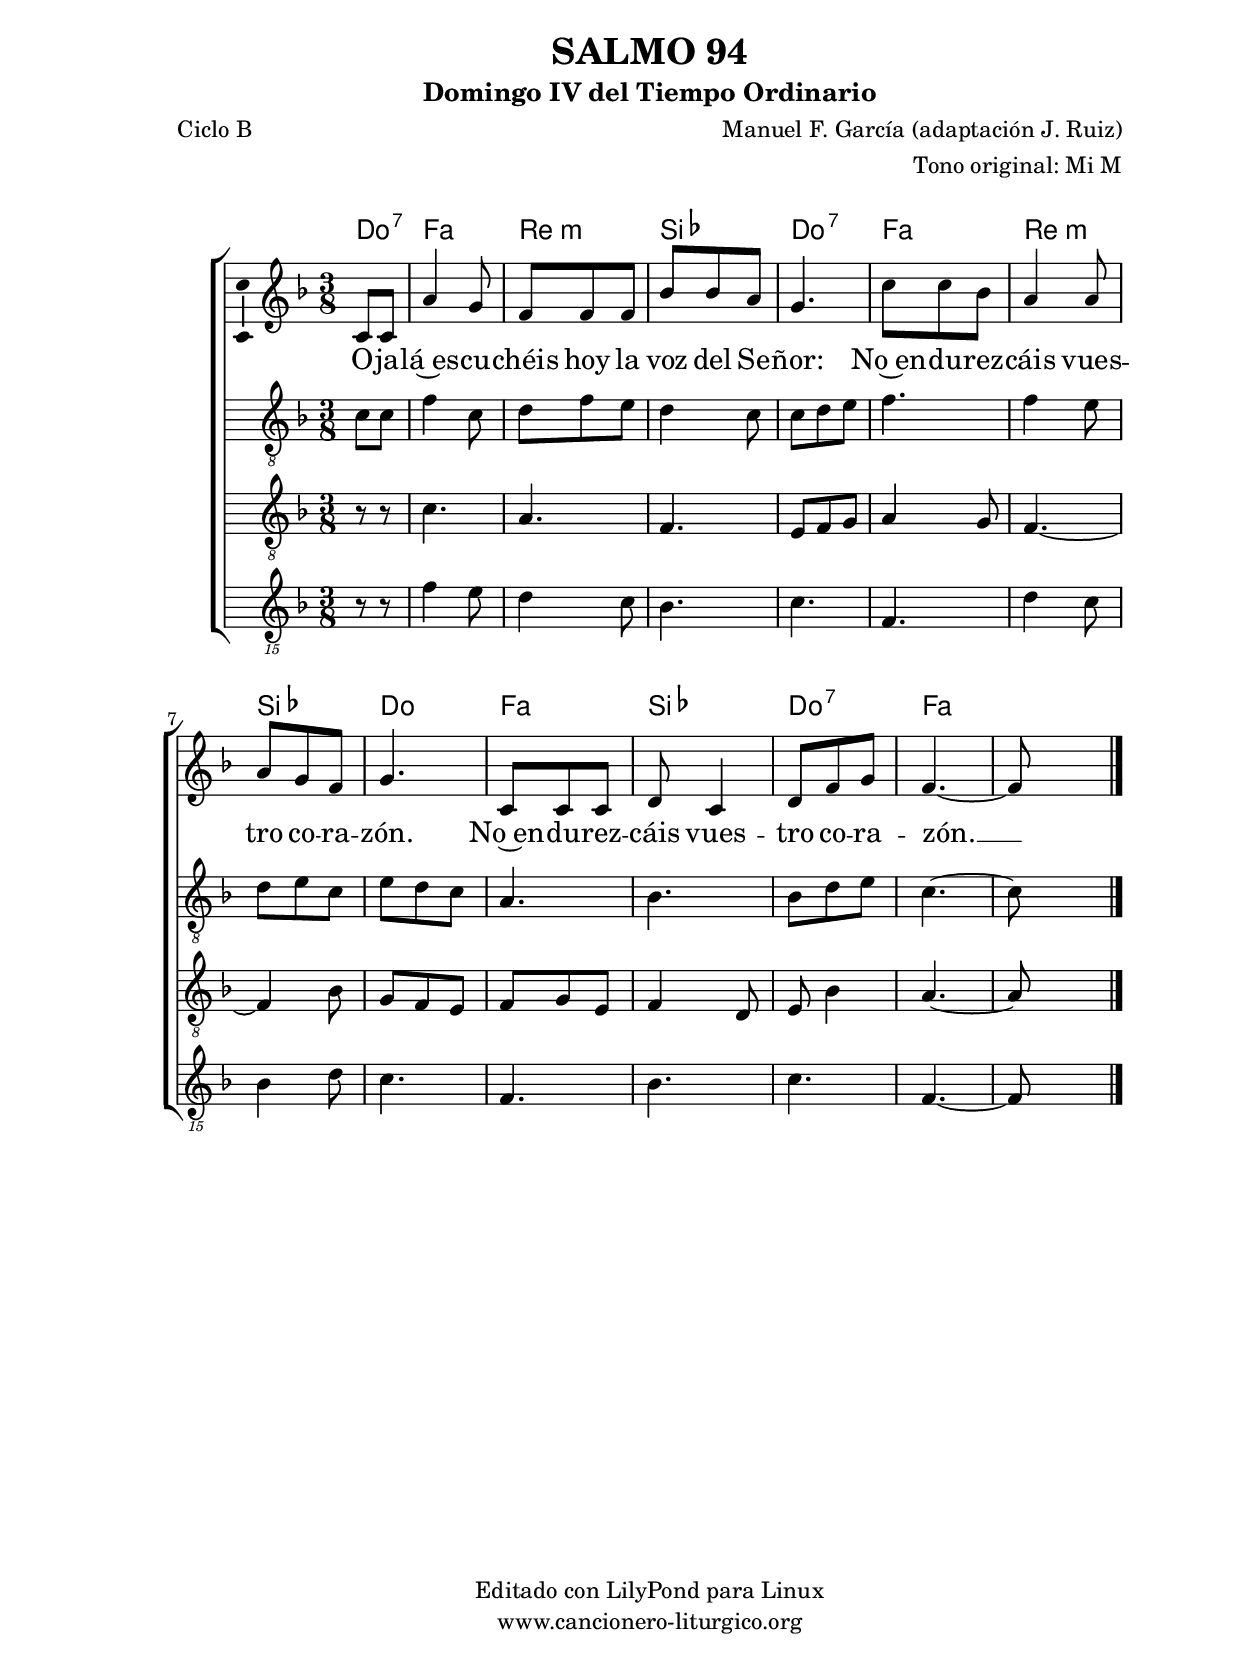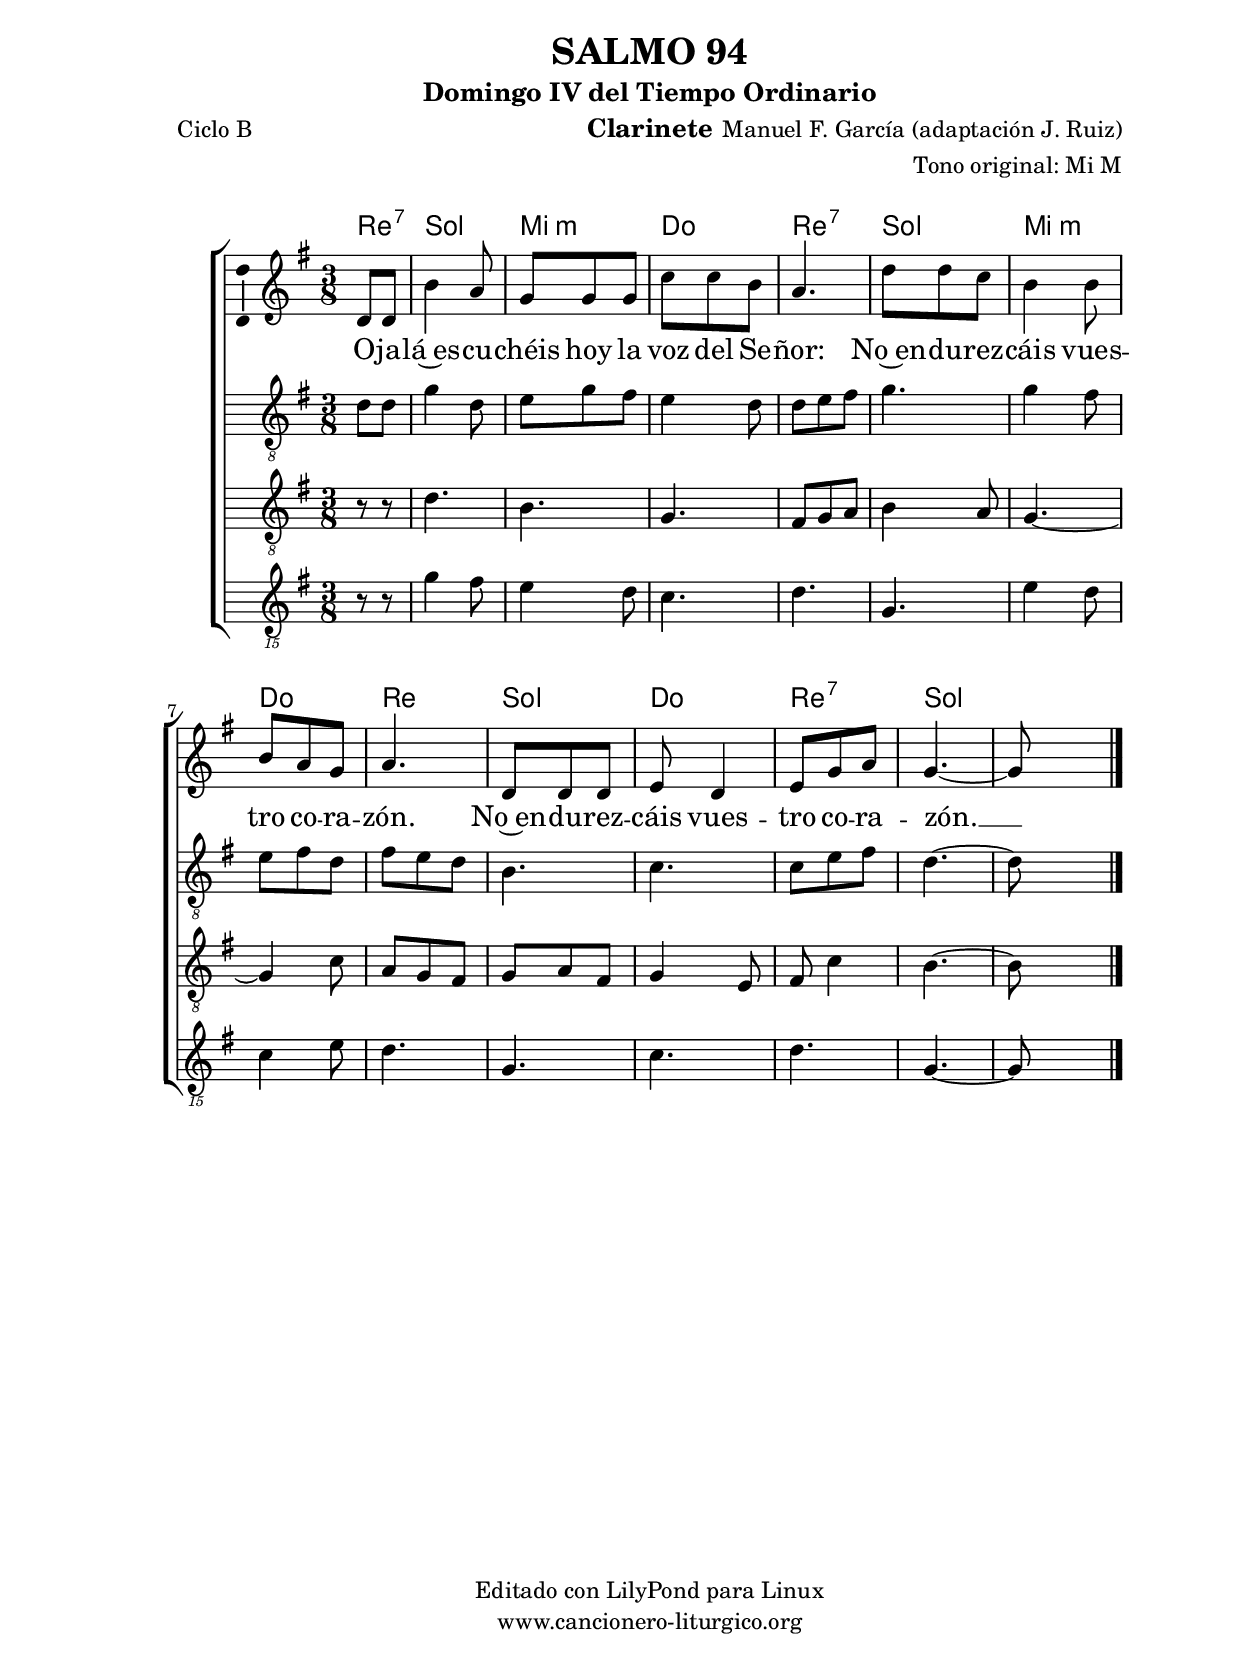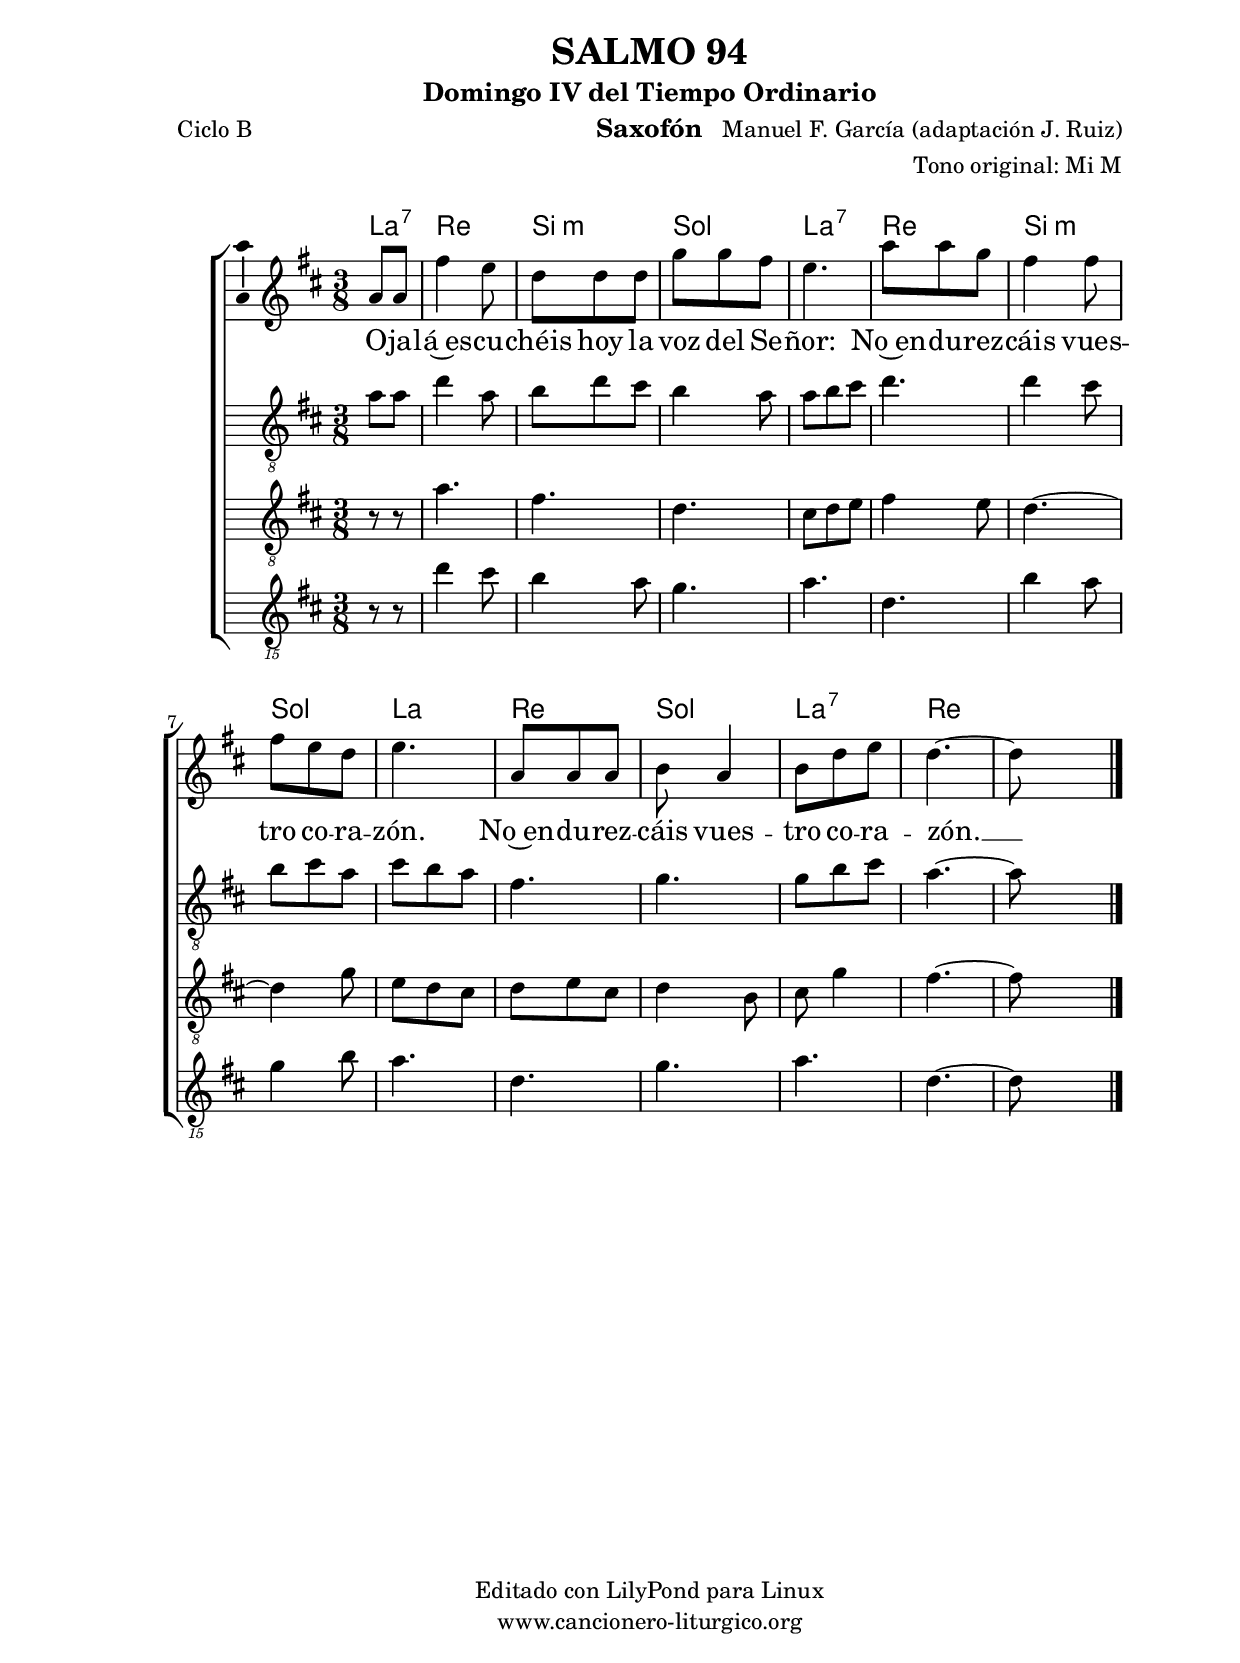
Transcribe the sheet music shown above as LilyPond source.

%
%para convertir .midi en .wav:
%timidity filename.midi -Ow -o finename.wav
%
%
%Para convertir de .wav a .mp3:
%lame -h -m j filename.wav
%
%
%para escuchar el midi:
%timidity nombrefichero.midi
%


%versión de lilypond para la que se ha escrito esta partitura:
\version "2.16.0"

	%Tamaño papel
	#(set-default-paper-size "a4")
	%Tamaño partitura
	#(set-global-staff-size 20)
	%No responde al pulsar sobre una nota
	#(ly:set-option 'point-and-click #f)

%parámetros del encabezamiento:
\header {
	title = "SALMO 94"
	subtitle = "Domingo IV del Tiempo Ordinario"
	composer = "Manuel F. García (adaptación J. Ruiz)"
	poet = "Ciclo B"
	meter = ""
	arranger = "Tono original: Mi M"
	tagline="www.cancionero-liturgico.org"
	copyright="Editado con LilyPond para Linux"
	tiempo = "Ordinario"
	usos = "Salmo"
	letra = "Ojalá escuchéis hoy la voz del Señor: No endurezcáis vuestro corazón. No endurezcáis vuestro corazón."
	}

%parámetros asociados al papel:
\paper  {
	oddHeaderMarkup = \markup {\fill-line { \on-the-fly #not-first-page \fromproperty #'header:title \on-the-fly #not-first-page \fromproperty #'header:composer }}
	evenHeaderMarkup = \markup {\fill-line { \fromproperty #'header:composer \fromproperty #'header:title }}
	#(set-paper-size "a4")
	print-page-number = ##f
	first-page-number = 1
	print-first-page-number = ##f
%	head-separation = 3.0 \cm
	top-margin = 2.0 \cm
	bottom-margin = 0.5\cm
%%%	bottom-margin = -1.0\cm
	left-margin = 3.0 \cm
	line-width = 16.0 \cm 
	indent = 8\mm
	interscoreline = 2.\mm
	between-system-space = 15\mm
%	para que las partituras no llenen la hoja:
	ragged-bottom = ##t
%	idem para la última hoja:
	ragged-last-bottom = ##f
%	para que las partituras llenen el ancho del papel:
	ragged-last = ##f
	after-title-space = 2.5 \cm
%page-count=1
%system-count=8

	%Flexible Vertical Spacing
%	markup-markup-spacing =
%	#'((basic-distance . 15) (minimum-distance . 15) (padding . 3))
	markup-system-spacing =
	#'((basic-distance . 15) (minimum-distance . 15) (padding . 3))
	system-system-spacing =
	#'((basic-distance . 15) (minimum-distance . 15) (padding . 3))
	score-system-spacing =
	#'((basic-distance . 15) (minimum-distance . 15) (padding . 5))
%	top-system-spacing = % header
%	#'((basic-distance . 8) (minimum-distance . 0) (padding . 3))
%	top-markup-spacing =
%	#'((basic-distance . 20) (minimum-distance . 20) (padding . 3))
	last-bottom-spacing = % footer
	#'((basic-distance . 5) (minimum-distance . 5) (padding . 3))
%	score-markup-spacing =
%	#'((basic-distance . 16) (minimum-distance . 13) (padding . 3))

	}


%parámetros que afectan a toda la partitura:
global =  {
	%clave de sol (G):
	\clef G
	%armadura:
	\transpose e f
	\key e \major
	\tempo 4=90
	\set Score.tempoHideNote = ##t
	}


acordes = {
	\italianChords
	\chordmode {
	\transpose e f
{
b4:7
e4. cis:m a b:7 e cis:m a b e a b:7 e s
	}
	}
}


melodia = 
	\transpose e f
{
	\relative c'{
	\time 3/8

\partial 4
b8 b
gis'4 fis8
e8 e e
a8 a gis8
fis4.
b8 b a
gis4 gis8
gis8 fis e
fis4.
b,8 b b
cis8 b4
cis8 e fis
e4.~
e8 s4

	\bar "|."
	}
	}

melodiados = 
	\transpose e f
{
	\relative c'{
	\time 3/8

\clef "G_8"
b8 b
e4 b8
cis8 e dis
cis4 b8
b8 cis dis
e4.
e4 dis8
cis8 dis b
dis8 cis b
gis4.
a4.
a8 cis dis
b4.~
b8 s4

	\bar "|."
	}
	}

melodiatres = 
	\transpose e f
{
	\relative c'{
	\time 3/8
%\clef F
\clef "G_8"
r8 r
b4.
gis4.
e4.
dis8 e fis
gis4 fis8
e4.~
e4 a8 fis8 e dis
e8 fis dis
e4 cis8
dis8 a'4 gis4.~
gis8 s4

	\bar "|."
	}
	}

melodiacuatro = 
	\transpose e f
{
	\relative c{
	\time 3/8
%\clef F
\clef "G_15"
r8 r
e4 dis8
cis4 b8
a4.
b4.
e,4.
cis'4 b8
a4 cis8
b4.
e,4.
a4.
b4.
e,4.~
e8 s4

	\bar "|."
	}
	}

texto = \lyricmode {
O -- ja -- lá~es -- cu -- chéis hoy la voz del Se -- ñor: No~en -- du -- rez -- cáis vues -- tro co -- ra -- zón. No~en -- du -- rez -- cáis vues -- tro co -- ra -- zón. __
	}


acordesStaff = \context ChordNames = acordesStaff <<
	\set chordChanges = ##t
	\acordes
	>>


vozStaff = \context Voice = vozStaff
\with {\consists "Ambitus_engraver"}
<<
%	\set Staff.instrumentName = ""
%	\set Staff.shortInstrumentName = ""
%	\set Staff.midiInstrument = #"clarinet"
%	\set Staff.midiInstrument = #"cello"
%	\set Staff.midiInstrument = #"flute"
	\set Staff.midiInstrument = #"electric guitar (jazz)"
%	\set Staff.midiInstrument = #"english horn"
%	\set Staff.midiInstrument = #"violin"
%	\set Staff.midiInstrument = #"glockenspiel"
	\set Staff.midiMinimumVolume = #0.7
	\set Staff.midiMaximumVolume = #0.9
	\global
	\melodia
	>>

vozdosStaff = \context Voice = vozdosStaff
<<
%	\set Staff.instrumentName = "Clarinete 1"
%	\set Staff.shortInstrumentName = "C"
	\override Staff.StaffSymbol #'staff-space = #(magstep -0.35)
	\set Staff.midiInstrument = #"english horn"
	\set Staff.midiMinimumVolume = #0.4
	\set Staff.midiMaximumVolume = #0.5
	\global
	\melodiados
	>>

voztresStaff = \context Voice = voztresStaff
<<
%	\set Staff.instrumentName = "Saxofón"
%	\set Staff.shortInstrumentName = "S"
	\override Staff.StaffSymbol #'staff-space = #(magstep -0.35)
	\set Staff.midiInstrument = #"violin"
	\set Staff.midiMinimumVolume = #0.4
	\set Staff.midiMaximumVolume = #0.5
	\global
	\melodiatres
	>>

vozcuatroStaff = \context Voice = vozcuatroStaff
<<
%	\set Staff.instrumentName = "Saxofón"
%	\set Staff.shortInstrumentName = "S"
	\override Staff.StaffSymbol #'staff-space = #(magstep -0.35)
	\set Staff.midiInstrument = #"violin"
	\set Staff.midiMinimumVolume = #0.4
	\set Staff.midiMaximumVolume = #0.5
	\global
	\melodiacuatro
	>>


textoStaff = \context Lyrics = textoStaff <<
	\lyricsto vozStaff \texto
	>>

\book {
	\score {
		\context ChoirStaff {
%			\override StaffGroup.SystemStartBracket #'collapse-height = #1
%			\override Score.SystemStartBar #'collapse-height = #1
			<<
			\acordesStaff
			\vozStaff
			\textoStaff
			\vozdosStaff
			\voztresStaff
			\vozcuatroStaff
			>>
			}
		\layout {
	    		\context {
				\Lyrics
				\override LyricText #'font-size = #2
				}
	   		 \context {
				\Score
				%fontSize = #3
				\override StaffSymbol #'staff-space = #(magstep +3)
				%\override Beam #'thickness = #0.55
				%\override SpacingSpanner #'spacing-increment = #1.0
				%\override Slur #'height-limit = #1.5
				}
			}
		}
	\score {
		\unfoldRepeats
		\context ChoirStaff {
			<<
			\acordesStaff
			\vozStaff
			\vozdosStaff
			\voztresStaff
			\vozcuatroStaff
			>>
			}
		\midi {
	  		\context {
	  			\Score
				tempoWholesPerMinute = #(ly:make-moment 70 4)
				}
			}
		}
	}

%Partitura para clarinete
#(define output-suffix "C")
\book {
	\header{
		instrument = "Clarinete"
		}
	\score {
		\context ChoirStaff {
%			\override StaffGroup.SystemStartBracket #'collapse-height = #1
%			\override Score.SystemStartBar #'collapse-height = #1
\transpose c d
			<<
			\acordesStaff
			\vozStaff
			\textoStaff
			\vozdosStaff
			\voztresStaff
			\vozcuatroStaff
			>>
			}
		\layout {
	    		\context {
				\Lyrics
				\override LyricText #'font-size = #2
				}
	   		 \context {
				\Score
				%fontSize = #3
				\override StaffSymbol #'staff-space = #(magstep +3)
				%\override Beam #'thickness = #0.55
				%\override SpacingSpanner #'spacing-increment = #1.0
				%\override Slur #'height-limit = #1.5
				}
			}
		}
	}

%Partitura para saxofón
#(define output-suffix "S")
\book {
	\header{
		instrument = "Saxofón"
		}
	\score {
		\context ChoirStaff {
%			\override StaffGroup.SystemStartBracket #'collapse-height = #1
%			\override Score.SystemStartBar #'collapse-height = #1
\transpose c a
			<<
			\acordesStaff
			\vozStaff
			\textoStaff
			\vozdosStaff
			\voztresStaff
			\vozcuatroStaff
			>>
			}
		\layout {
	    		\context {
				\Lyrics
				\override LyricText #'font-size = #2
				}
	   		 \context {
				\Score
				%fontSize = #3
				\override StaffSymbol #'staff-space = #(magstep +3)
				%\override Beam #'thickness = #0.55
				%\override SpacingSpanner #'spacing-increment = #1.0
				%\override Slur #'height-limit = #1.5
				}
			}
		}
	}

